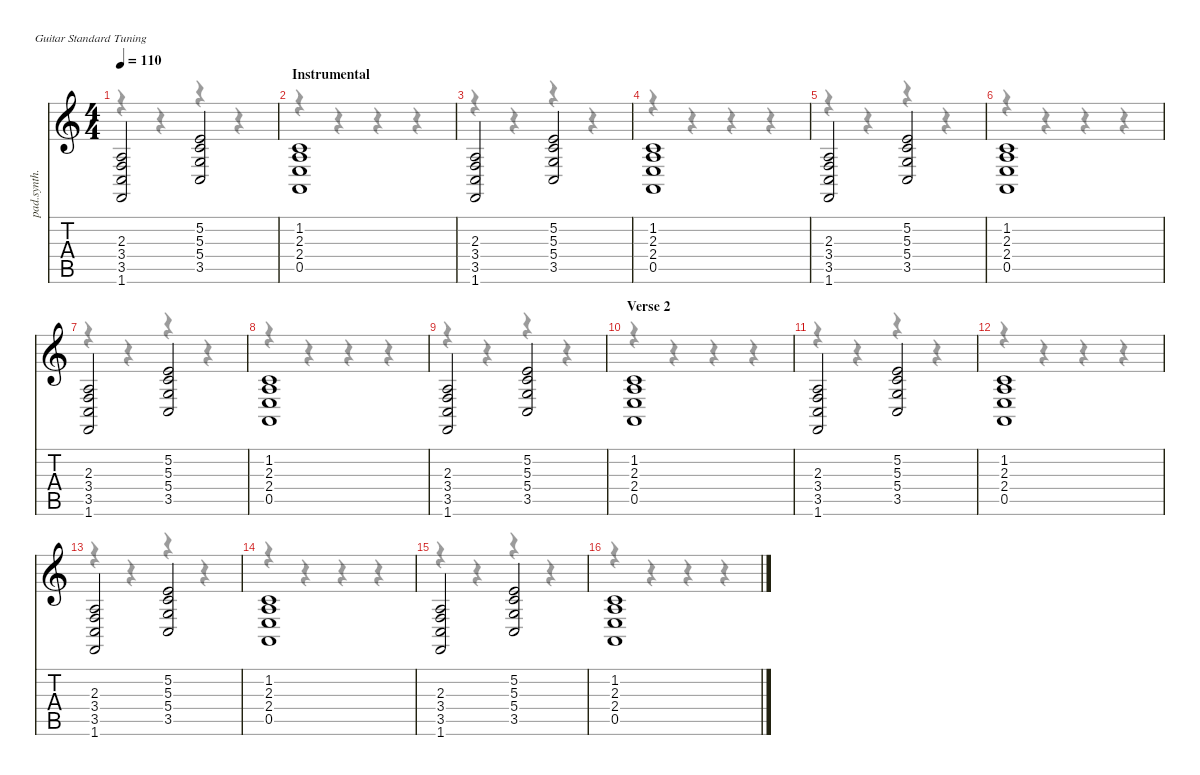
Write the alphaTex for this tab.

\defaultSystemsLayout 4
\hideDynamics
\bracketExtendMode nobrackets
\otherSystemsTrackNameOrientation horizontal
\track ("Pad" "pad.synth.") {instrument pad3polysynth}
\staff {score tabs}
\tuning (E4 B3 G3 D3 A2 E2)
\voice
\ts (4 4)
\tempo 110
\clef g2
\ks c
(2.3 3.4 3.5 1.6).2{dy f} (5.2 5.3 5.4 3.5).2 |
\section ("" "Instrumental")
(1.2 2.3 2.4 0.5).1 |
(2.3 3.4 3.5 1.6).2 (5.2 5.3 5.4 3.5).2 |
(1.2 2.3 2.4 0.5).1 |
(2.3 3.4 3.5 1.6).2 (5.2 5.3 5.4 3.5).2 |
(1.2 2.3 2.4 0.5).1 |
(2.3 3.4 3.5 1.6).2 (5.2 5.3 5.4 3.5).2 |
(1.2 2.3 2.4 0.5).1 |
(2.3 3.4 3.5 1.6).2 (5.2 5.3 5.4 3.5).2 |
\section ("" "Verse 2")
(1.2 2.3 2.4 0.5).1 |
(2.3 3.4 3.5 1.6).2 (5.2 5.3 5.4 3.5).2 |
(1.2 2.3 2.4 0.5).1 |
(2.3 3.4 3.5 1.6).2 (5.2 5.3 5.4 3.5).2 |
(1.2 2.3 2.4 0.5).1 |
(2.3 3.4 3.5 1.6).2 (5.2 5.3 5.4 3.5).2 |
(1.2 2.3 2.4 0.5).1
\voice
\clef g2
\ottava regular
\simile none
\ks c
r.4{dy mf} r.4 r.4 r.4 |
r.4 r.4 r.4 r.4 |
r.4 r.4 r.4 r.4 |
r.4 r.4 r.4 r.4 |
r.4 r.4 r.4 r.4 |
r.4 r.4 r.4 r.4 |
r.4 r.4 r.4 r.4 |
r.4 r.4 r.4 r.4 |
r.4 r.4 r.4 r.4 |
r.4 r.4 r.4 r.4 |
r.4 r.4 r.4 r.4 |
r.4 r.4 r.4 r.4 |
r.4 r.4 r.4 r.4 |
r.4 r.4 r.4 r.4 |
r.4 r.4 r.4 r.4 |
r.4 r.4 r.4 r.4
